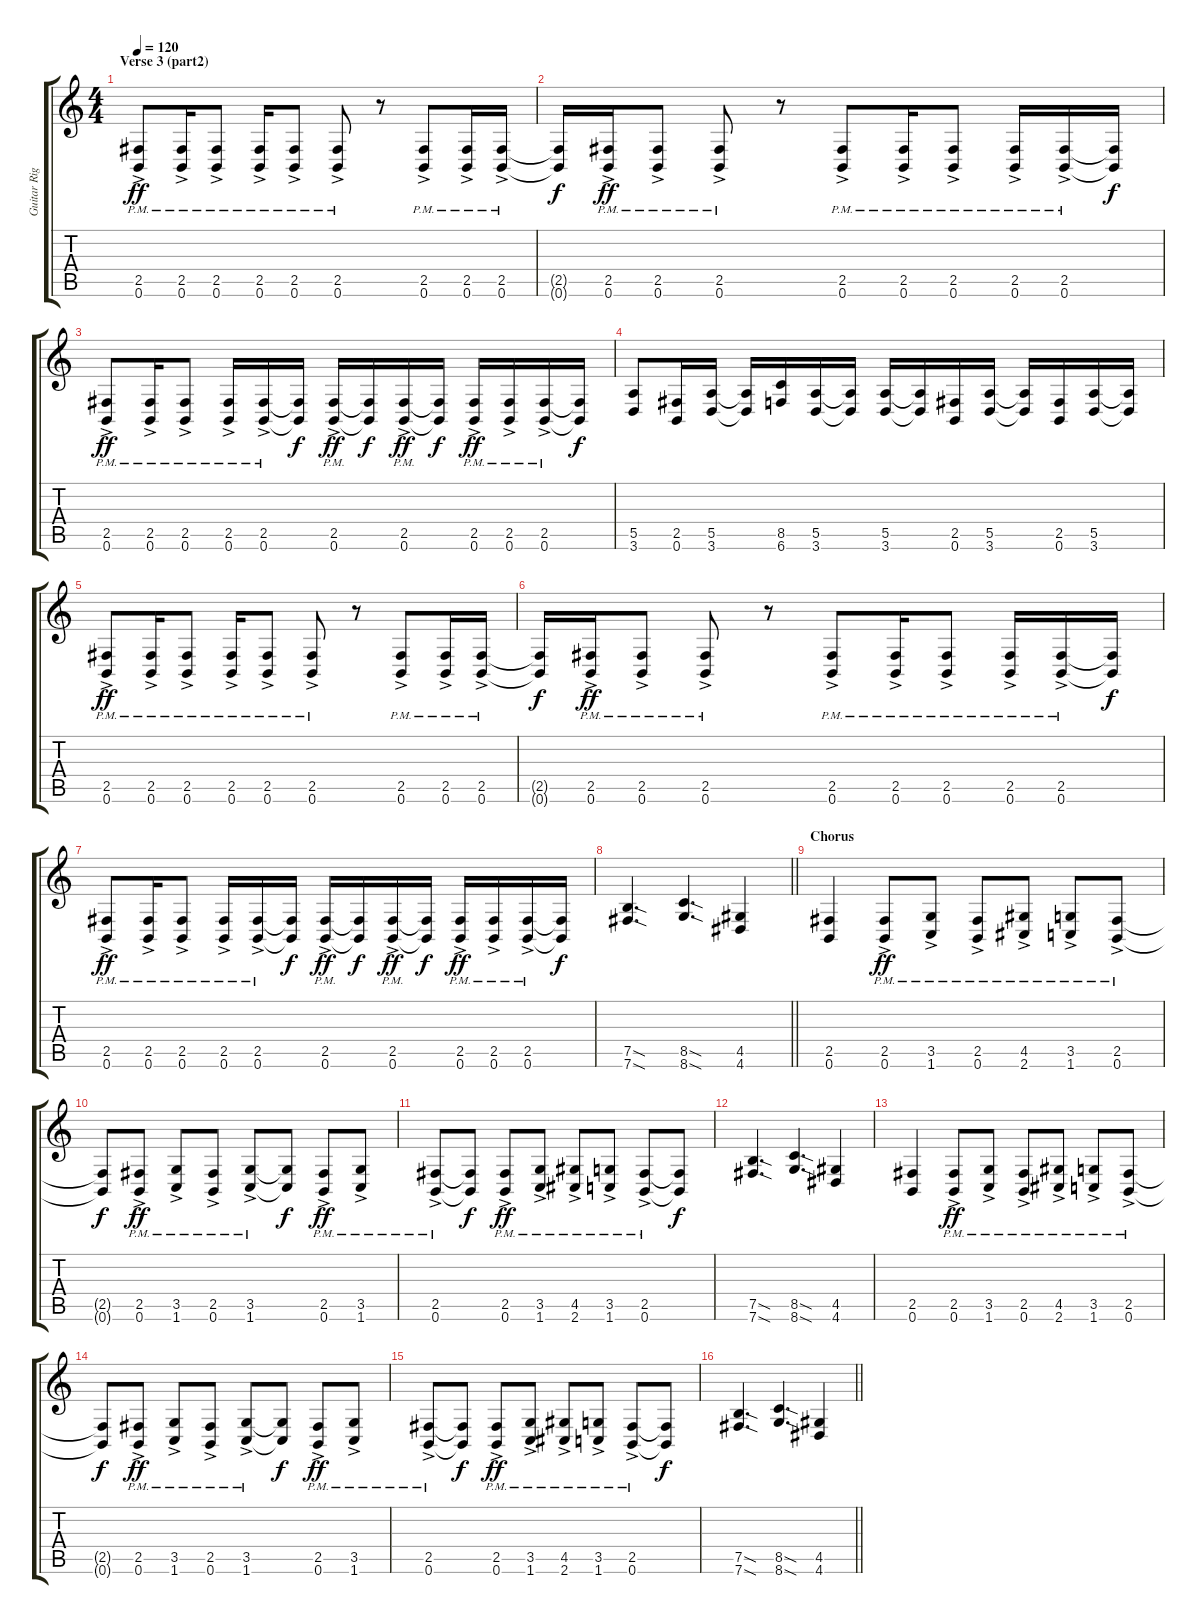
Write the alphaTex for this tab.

\track ("Guitar Right" "Guitar Rig") {instrument distortionguitar}
\staff {score tabs}
\tuning (B3 Gb3 D3 A2 E2 B1) {hide}
\ts (4 4)
\section ("" "Verse 3 (part2)")
\tempo 120
\clef g2
\ks c
(2.5{ac pm} 0.6{ac pm}).8{dy ff} (2.5{ac pm} 0.6{ac pm}).16 (2.5{ac pm} 0.6{ac pm}).8 (2.5{ac pm} 0.6{ac pm}).16 (2.5{ac pm} 0.6{ac pm}).8 (2.5{ac pm} 0.6{ac pm}).8 r.8 (2.5{ac pm} 0.6{ac pm}).8 (2.5{ac pm} 0.6{ac pm}).16 (2.5{ac pm} 0.6{ac pm}).16 |
(2.5{t} 0.6{t}).16{dy f} (2.5{ac pm} 0.6{ac pm}).16{dy ff} (2.5{ac pm} 0.6{ac pm}).8 (2.5{ac pm} 0.6{ac pm}).8 r.8 (2.5{ac pm} 0.6{ac pm}).8 (2.5{ac pm} 0.6{ac pm}).16 (2.5{ac pm} 0.6{ac pm}).8 (2.5{ac pm} 0.6{ac pm}).16 (2.5{ac pm} 0.6{ac pm}).16 (2.5{t} 0.6{t}).16{dy f} |
(2.5{ac pm} 0.6{ac pm}).8{dy ff} (2.5{ac pm} 0.6{ac pm}).16 (2.5{ac pm} 0.6{ac pm}).8 (2.5{ac pm} 0.6{ac pm}).16 (2.5{ac pm} 0.6{ac pm}).16 (2.5{t} 0.6{t}).16{dy f} (2.5{ac pm} 0.6{ac pm}).16{dy ff} (2.5{t} 0.6{t}).16{dy f} (2.5{ac pm} 0.6{ac pm}).16{dy ff} (2.5{t} 0.6{t}).16{dy f} (2.5{ac pm} 0.6{ac pm}).16{dy ff} (2.5{ac pm} 0.6{ac pm}).16 (2.5{ac pm} 0.6{ac pm}).16 (2.5{t} 0.6{t}).16{dy f} |
(5.5 3.6).8 (2.5 0.6).16 (5.5 3.6).16 (5.5{t} 3.6{t}).16 (8.5 6.6).16 (5.5 3.6).16 (5.5{t} 3.6{t}).16 (5.5 3.6).16 (5.5{t} 3.6{t}).16 (2.5 0.6).16 (5.5 3.6).16 (5.5{t} 3.6{t}).16 (2.5 0.6).16 (5.5 3.6).16 (5.5{t} 3.6{t}).16 |
(2.5{ac pm} 0.6{ac pm}).8{dy ff} (2.5{ac pm} 0.6{ac pm}).16 (2.5{ac pm} 0.6{ac pm}).8 (2.5{ac pm} 0.6{ac pm}).16 (2.5{ac pm} 0.6{ac pm}).8 (2.5{ac pm} 0.6{ac pm}).8 r.8 (2.5{ac pm} 0.6{ac pm}).8 (2.5{ac pm} 0.6{ac pm}).16 (2.5{ac pm} 0.6{ac pm}).16 |
(2.5{t} 0.6{t}).16{dy f} (2.5{ac pm} 0.6{ac pm}).16{dy ff} (2.5{ac pm} 0.6{ac pm}).8 (2.5{ac pm} 0.6{ac pm}).8 r.8 (2.5{ac pm} 0.6{ac pm}).8 (2.5{ac pm} 0.6{ac pm}).16 (2.5{ac pm} 0.6{ac pm}).8 (2.5{ac pm} 0.6{ac pm}).16 (2.5{ac pm} 0.6{ac pm}).16 (2.5{t} 0.6{t}).16{dy f} |
(2.5{ac pm} 0.6{ac pm}).8{dy ff} (2.5{ac pm} 0.6{ac pm}).16 (2.5{ac pm} 0.6{ac pm}).8 (2.5{ac pm} 0.6{ac pm}).16 (2.5{ac pm} 0.6{ac pm}).16 (2.5{t} 0.6{t}).16{dy f} (2.5{ac pm} 0.6{ac pm}).16{dy ff} (2.5{t} 0.6{t}).16{dy f} (2.5{ac pm} 0.6{ac pm}).16{dy ff} (2.5{t} 0.6{t}).16{dy f} (2.5{ac pm} 0.6{ac pm}).16{dy ff} (2.5{ac pm} 0.6{ac pm}).16 (2.5{ac pm} 0.6{ac pm}).16 (2.5{t} 0.6{t}).16{dy f} |
\barLineRight lightlight
(7.5{sod} 7.6{sod}).4{d} (8.5{sod} 8.6{sod}).4{d} (4.5 4.6).4 |
\section ("" "Chorus")
(2.5 0.6).4 (2.5{ac pm} 0.6{ac pm}).8{dy ff} (3.5{ac pm} 1.6{ac pm}).8 (2.5{ac pm} 0.6{ac pm}).8 (4.5{ac pm} 2.6{ac pm}).8 (3.5{ac pm} 1.6{ac pm}).8 (2.5{ac pm} 0.6{ac pm}).8 |
(2.5{t} 0.6{t}).8{dy f} (2.5{ac pm} 0.6{ac pm}).8{dy ff} (3.5{ac pm} 1.6{ac pm}).8 (2.5{ac pm} 0.6{ac pm}).8 (3.5{ac pm} 1.6{ac pm}).8 (3.5{t} 1.6{t}).8{dy f} (2.5{ac pm} 0.6{ac pm}).8{dy ff} (3.5{ac pm} 1.6{ac pm}).8 |
(2.5{ac pm} 0.6{ac pm}).8 (2.5{t} 0.6{t}).8{dy f} (2.5{ac pm} 0.6{ac pm}).8{dy ff} (3.5{ac pm} 1.6{ac pm}).8 (4.5{ac pm} 2.6{ac pm}).8 (3.5{ac pm} 1.6{ac pm}).8 (2.5{ac pm} 0.6{ac pm}).8 (2.5{t} 0.6{t}).8{dy f} |
(7.5{sod} 7.6{sod}).4{d} (8.5{sod} 8.6{sod}).4{d} (4.5 4.6).4 |
(2.5 0.6).4 (2.5{ac pm} 0.6{ac pm}).8{dy ff} (3.5{ac pm} 1.6{ac pm}).8 (2.5{ac pm} 0.6{ac pm}).8 (4.5{ac pm} 2.6{ac pm}).8 (3.5{ac pm} 1.6{ac pm}).8 (2.5{ac pm} 0.6{ac pm}).8 |
(2.5{t} 0.6{t}).8{dy f} (2.5{ac pm} 0.6{ac pm}).8{dy ff} (3.5{ac pm} 1.6{ac pm}).8 (2.5{ac pm} 0.6{ac pm}).8 (3.5{ac pm} 1.6{ac pm}).8 (3.5{t} 1.6{t}).8{dy f} (2.5{ac pm} 0.6{ac pm}).8{dy ff} (3.5{ac pm} 1.6{ac pm}).8 |
(2.5{ac pm} 0.6{ac pm}).8 (2.5{t} 0.6{t}).8{dy f} (2.5{ac pm} 0.6{ac pm}).8{dy ff} (3.5{ac pm} 1.6{ac pm}).8 (4.5{ac pm} 2.6{ac pm}).8 (3.5{ac pm} 1.6{ac pm}).8 (2.5{ac pm} 0.6{ac pm}).8 (2.5{t} 0.6{t}).8{dy f} |
\barLineRight lightlight
(7.5{sod} 7.6{sod}).4{d} (8.5{sod} 8.6{sod}).4{d} (4.5 4.6).4
